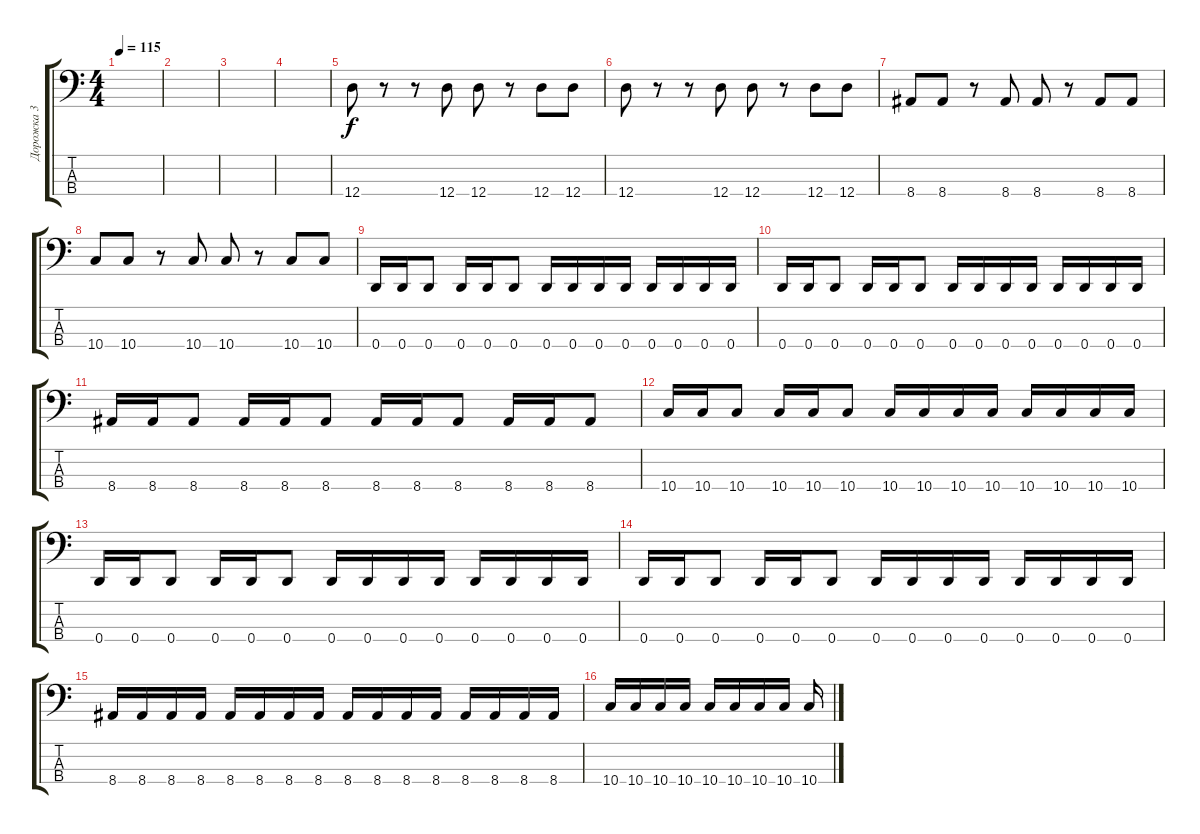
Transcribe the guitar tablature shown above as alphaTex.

\track ("Дорожка 3" "Дорожка 3") {instrument electricbassfinger}
\staff {score tabs}
\tuning (G2 D2 A1 D1) {hide}
\ts (4 4)
\tempo 115
\clef f4
\ks c
|
|
|
|
12.4.8 r.8 r.8 12.4.8 12.4.8 r.8 12.4.8 12.4.8 |
12.4.8 r.8 r.8 12.4.8 12.4.8 r.8 12.4.8 12.4.8 |
8.4.8 8.4.8 r.8 8.4.8 8.4.8 r.8 8.4.8 8.4.8 |
10.4.8 10.4.8 r.8 10.4.8 10.4.8 r.8 10.4.8 10.4.8 |
0.4.16 0.4.16 0.4.8 0.4.16 0.4.16 0.4.8 0.4.16 0.4.16 0.4.16 0.4.16 0.4.16 0.4.16 0.4.16 0.4.16 |
0.4.16 0.4.16 0.4.8 0.4.16 0.4.16 0.4.8 0.4.16 0.4.16 0.4.16 0.4.16 0.4.16 0.4.16 0.4.16 0.4.16 |
8.4.16 8.4.16 8.4.8 8.4.16 8.4.16 8.4.8 8.4.16 8.4.16 8.4.8 8.4.16 8.4.16 8.4.8 |
10.4.16 10.4.16 10.4.8 10.4.16 10.4.16 10.4.8 10.4.16 10.4.16 10.4.16 10.4.16 10.4.16 10.4.16 10.4.16 10.4.16 |
0.4.16 0.4.16 0.4.8 0.4.16 0.4.16 0.4.8 0.4.16 0.4.16 0.4.16 0.4.16 0.4.16 0.4.16 0.4.16 0.4.16 |
0.4.16 0.4.16 0.4.8 0.4.16 0.4.16 0.4.8 0.4.16 0.4.16 0.4.16 0.4.16 0.4.16 0.4.16 0.4.16 0.4.16 |
8.4.16 8.4.16 8.4.16 8.4.16 8.4.16 8.4.16 8.4.16 8.4.16 8.4.16 8.4.16 8.4.16 8.4.16 8.4.16 8.4.16 8.4.16 8.4.16 |
10.4.16 10.4.16 10.4.16 10.4.16 10.4.16 10.4.16 10.4.16 10.4.16 10.4.16
